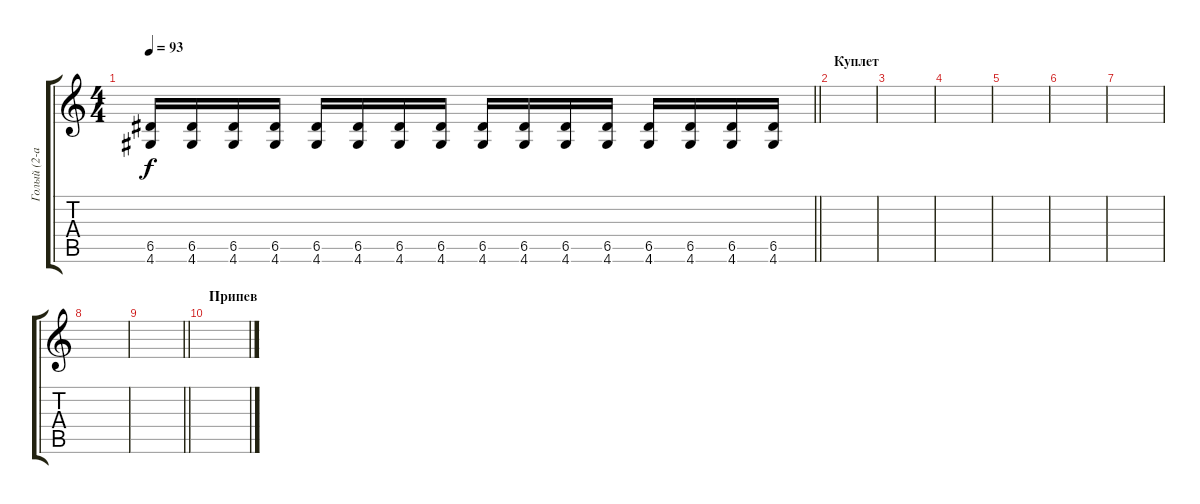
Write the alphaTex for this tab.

\track ("Голый (2-ая гитара)" "Голый (2-а") {instrument distortionguitar}
\staff {score tabs}
\tuning (E4 B3 G3 D3 A2 E2) {hide}
\ts (4 4)
\tempo 93
\clef g2
\barLineRight lightlight
\ks c
(6.5 4.6).16{dy f} (6.5 4.6).16 (6.5 4.6).16 (6.5 4.6).16 (6.5 4.6).16 (6.5 4.6).16 (6.5 4.6).16 (6.5 4.6).16 (6.5 4.6).16 (6.5 4.6).16 (6.5 4.6).16 (6.5 4.6).16 (6.5 4.6).16 (6.5 4.6).16 (6.5 4.6).16 (6.5 4.6).16 |
\section ("" "Куплет")
|
|
|
|
|
|
|
\barLineRight lightlight
|
\section ("" "Припев")
